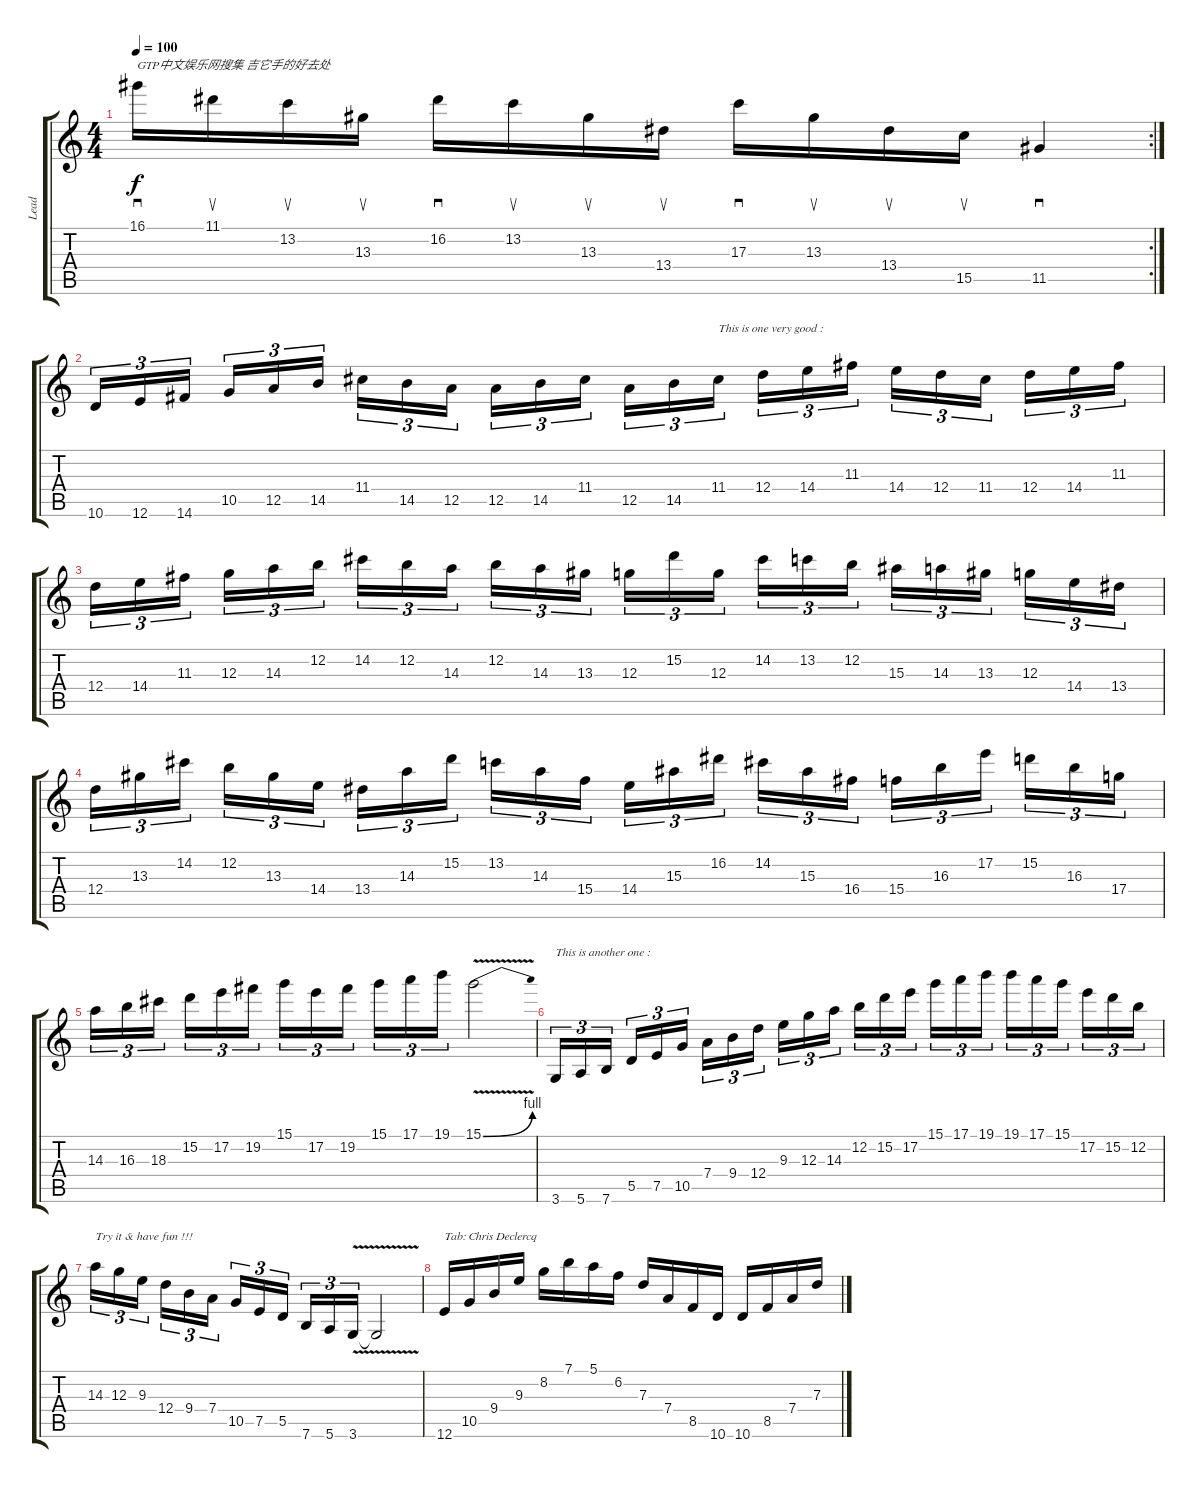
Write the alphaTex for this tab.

\track ("Lead" "Lead") {instrument distortionguitar}
\staff {score tabs}
\tuning (E4 B3 G3 D3 A2 E2) {hide}
\rc 2
\ts (4 4)
\tempo 100
\clef g2
\ks c
16.1.16{sd txt "GTP中文娱乐网搜集 吉它手的好去处" dy f} 11.1.16{su} 13.2.16{su} 13.3.16{su} 16.2.16{sd} 13.2.16{su} 13.3.16{su} 13.4.16{su} 17.3.16{sd} 13.3.16{su} 13.4.16{su} 15.5.16{su} 11.5.4{sd} |
10.6.16{tu (3 2) txt ""} 12.6.16{tu (3 2)} 14.6.16{tu (3 2) beam splitsecondary} 10.5.16{tu (3 2)} 12.5.16{tu (3 2)} 14.5.16{tu (3 2)} 11.4.16{tu (3 2)} 14.5.16{tu (3 2)} 12.5.16{tu (3 2) beam splitsecondary} 12.5.16{tu (3 2)} 14.5.16{tu (3 2)} 11.4.16{tu (3 2)} 12.5.16{tu (3 2)} 14.5.16{tu (3 2)} 11.4.16{tu (3 2) txt "This is one very good :" beam splitsecondary} 12.4.16{tu (3 2)} 14.4.16{tu (3 2)} 11.3.16{tu (3 2)} 14.4.16{tu (3 2)} 12.4.16{tu (3 2)} 11.4.16{tu (3 2) beam splitsecondary} 12.4.16{tu (3 2)} 14.4.16{tu (3 2)} 11.3.16{tu (3 2)} |
12.4.16{tu (3 2)} 14.4.16{tu (3 2)} 11.3.16{tu (3 2) beam splitsecondary} 12.3.16{tu (3 2)} 14.3.16{tu (3 2)} 12.2.16{tu (3 2)} 14.2.16{tu (3 2)} 12.2.16{tu (3 2)} 14.3.16{tu (3 2) beam splitsecondary} 12.2.16{tu (3 2)} 14.3.16{tu (3 2)} 13.3.16{tu (3 2)} 12.3.16{tu (3 2)} 15.2.16{tu (3 2)} 12.3.16{tu (3 2) beam splitsecondary} 14.2.16{tu (3 2)} 13.2.16{tu (3 2)} 12.2.16{tu (3 2)} 15.3.16{tu (3 2)} 14.3.16{tu (3 2)} 13.3.16{tu (3 2) beam splitsecondary} 12.3.16{tu (3 2)} 14.4.16{tu (3 2)} 13.4.16{tu (3 2)} |
12.4.16{tu (3 2)} 13.3.16{tu (3 2)} 14.2.16{tu (3 2) beam splitsecondary} 12.2.16{tu (3 2)} 13.3.16{tu (3 2)} 14.4.16{tu (3 2)} 13.4.16{tu (3 2)} 14.3.16{tu (3 2)} 15.2.16{tu (3 2) beam splitsecondary} 13.2.16{tu (3 2)} 14.3.16{tu (3 2)} 15.4.16{tu (3 2)} 14.4.16{tu (3 2)} 15.3.16{tu (3 2)} 16.2.16{tu (3 2) beam splitsecondary} 14.2.16{tu (3 2)} 15.3.16{tu (3 2)} 16.4.16{tu (3 2)} 15.4.16{tu (3 2)} 16.3.16{tu (3 2)} 17.2.16{tu (3 2) beam splitsecondary} 15.2.16{tu (3 2)} 16.3.16{tu (3 2)} 17.4.16{tu (3 2)} |
14.3.16{tu (3 2)} 16.3.16{tu (3 2)} 18.3.16{tu (3 2) beam splitsecondary} 15.2.16{tu (3 2)} 17.2.16{tu (3 2)} 19.2.16{tu (3 2)} 15.1.16{tu (3 2)} 17.2.16{tu (3 2)} 19.2.16{tu (3 2) beam splitsecondary} 15.1.16{tu (3 2)} 17.1.16{tu (3 2)} 19.1.16{tu (3 2)} 15.1{be (bend 0 0 60 4) v}.2 |
3.6.16{tu (3 2) txt "This is another one :"} 5.6.16{tu (3 2)} 7.6.16{tu (3 2) beam splitsecondary} 5.5.16{tu (3 2)} 7.5.16{tu (3 2)} 10.5.16{tu (3 2)} 7.4.16{tu (3 2)} 9.4.16{tu (3 2)} 12.4.16{tu (3 2) beam splitsecondary} 9.3.16{tu (3 2)} 12.3.16{tu (3 2)} 14.3.16{tu (3 2)} 12.2.16{tu (3 2)} 15.2.16{tu (3 2)} 17.2.16{tu (3 2) beam splitsecondary} 15.1.16{tu (3 2)} 17.1.16{tu (3 2)} 19.1.16{tu (3 2)} 19.1.16{tu (3 2)} 17.1.16{tu (3 2)} 15.1.16{tu (3 2) beam splitsecondary} 17.2.16{tu (3 2)} 15.2.16{tu (3 2)} 12.2.16{tu (3 2)} |
14.3.16{tu (3 2) txt "Try it & have fun !!!"} 12.3.16{tu (3 2)} 9.3.16{tu (3 2) beam splitsecondary} 12.4.16{tu (3 2)} 9.4.16{tu (3 2)} 7.4.16{tu (3 2)} 10.5.16{tu (3 2)} 7.5.16{tu (3 2)} 5.5.16{tu (3 2) beam splitsecondary} 7.6.16{tu (3 2)} 5.6.16{tu (3 2)} 3.6{v}.16{tu (3 2)} 3.6{t}.2 |
12.6.16{txt "Tab: Chris Declercq"} 10.5.16 9.4.16 9.3.16 8.2.16 7.1.16 5.1.16 6.2.16 7.3.16 7.4.16 8.5.16 10.6.16 10.6.16 8.5.16 7.4.16 7.3.16
